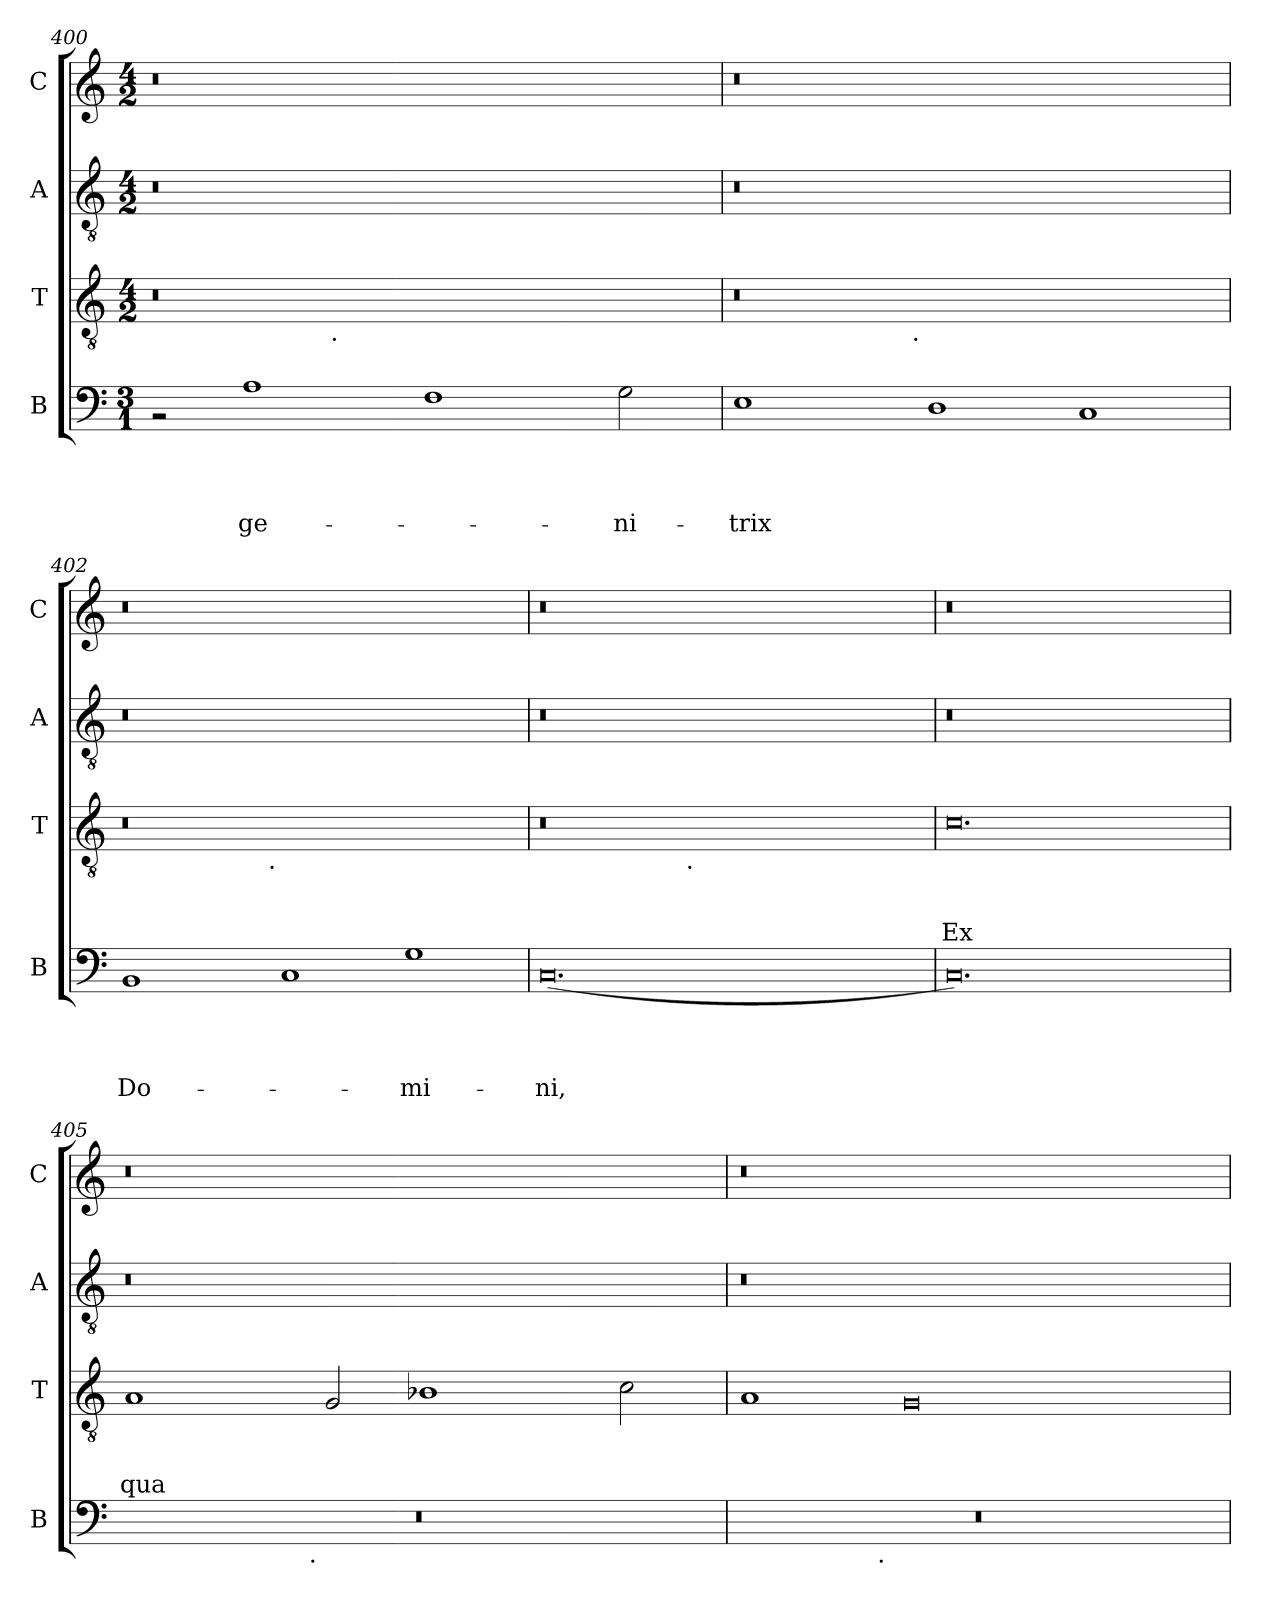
**kern	**text	**text	**text	**text	**kern	**text	**text	**text	**kern	**kern
*part4	*part4	*part4	*part4	*part4	*part3	*part3	*part3	*part3	*part2	*part1
*staff4	*staff4	*staff4	*staff4	*staff4	*staff3	*staff3	*staff3	*staff3	*staff2	*staff1
*I"B	*	*	*	*	*I"T	*	*	*	*I"A	*I"C
*I'B	*	*	*	*	*I'T	*	*	*	*I'A	*I'C
!!LO:LB:g=z
*clefF4	*	*	*	*	*clefGv2	*	*	*	*clefGv2	*clefG2
*k[]	*	*	*	*	*k[]	*	*	*	*k[]	*k[]
*C:	*	*	*	*	*C:	*	*	*	*C:	*C:
*M3/1	*	*	*	*	*M4/2	*	*	*	*M4/2	*M4/2
=400	=400	=400	=400	=400	=400	=400	=400	=400	=400	=400
*	*	*	*	*	*^	*	*	*	*	*
2rBB	.	.	.	.	0r	2ryy	.	.	.	0r	0r
!	!	!	!	!LO:LY:b	!	!	!	!	!	!	!
1A	.	.	.	ge-	.	4...ryy	.	.	.	.	.
!	!	!	!	!	!	!LO:TX:b:t=.	!	!	!	!	!
.	.	.	.	.	.	1ryy	.	.	.	.	.
1F	.	.	.	.	.	.	.	.	.	.	.
.	.	.	.	.	.	1ryy	.	.	.	.	.
.	.	.	.	.	1ryy	.	.	.	.	1ryy	1ryy
!	!	!	!	!LO:LY:b	!	!	!	!	!	!	!
2G\	.	.	.	-ni-	.	.	.	.	.	.	.
.	.	.	.	.	.	32ryy	.	.	.	.	.
=401	=401	=401	=401	=401	=401	=401	=401	=401	=401	=401	=401
!	!	!	!	!LO:LY:b	!	!	!	!	!	!	!
1E	.	.	.	-trix	0r	2ryy	.	.	.	0r	0r
.	.	.	.	.	.	4...ryy	.	.	.	.	.
!	!	!	!	!	!	!LO:TX:b:t=.	!	!	!	!	!
.	.	.	.	.	.	1ryy	.	.	.	.	.
1D	.	.	.	.	.	.	.	.	.	.	.
.	.	.	.	.	.	1ryy	.	.	.	.	.
1C	.	.	.	.	1ryy	.	.	.	.	1ryy	1ryy
.	.	.	.	.	.	32ryy	.	.	.	.	.
=402	=402	=402	=402	=402	=402	=402	=402	=402	=402	=402	=402
!	!	!	!	!LO:LY:b	!	!	!	!	!	!	!
1BB	.	.	.	Do-	0r	2ryy	.	.	.	0r	0r
.	.	.	.	.	.	4...ryy	.	.	.	.	.
!	!	!	!	!	!	!LO:TX:b:t=.	!	!	!	!	!
.	.	.	.	.	.	1ryy	.	.	.	.	.
1C	.	.	.	.	.	.	.	.	.	.	.
.	.	.	.	.	.	1ryy	.	.	.	.	.
!	!	!	!	!LO:LY:b	!	!	!	!	!	!	!
1G	.	.	.	-mi-	1ryy	.	.	.	.	1ryy	1ryy
.	.	.	.	.	.	32ryy	.	.	.	.	.
=403	=403	=403	=403	=403	=403	=403	=403	=403	=403	=403	=403
!	!	!	!	!LO:LY:b	!	!	!	!	!	!	!
(<0.C	.	.	.	-ni,	0r	2ryy	.	.	.	0r	0r
.	.	.	.	.	.	4...ryy	.	.	.	.	.
!	!	!	!	!	!	!LO:TX:b:t=.	!	!	!	!	!
.	.	.	.	.	.	1ryy	.	.	.	.	.
.	.	.	.	.	.	1ryy	.	.	.	.	.
.	.	.	.	.	1ryy	.	.	.	.	1ryy	1ryy
.	.	.	.	.	.	32ryy	.	.	.	.	.
=404	=404	=404	=404	=404	=404	=404	=404	=404	=404	=404	=404
!	!	!	!	!	!	!	!	!	!LO:LY:b	!	!
*	*	*	*	*	*v	*v	*	*	*	*	*
0.C)	.	.	.	.	0.c	.	.	Ex	0r	0r
.	.	.	.	.	.	.	.	.	1ryy	1ryy
=405	=405	=405	=405	=405	=405	=405	=405	=405	=405	=405
!	!	!	!	!	!	!	!	!LO:LY:b	!	!
*^	*	*	*	*	*	*	*	*	*	*
0.r	2ryy	.	.	.	.	1A	.	.	qua	0r	0r
.	4...ryy	.	.	.	.	.	.	.	.	.	.
!	!LO:TX:b:t=.	!	!	!	!	!	!	!	!	!	!
.	1ryy	.	.	.	.	.	.	.	.	.	.
.	.	.	.	.	.	2G/	.	.	.	.	.
.	.	.	.	.	.	1B-X	.	.	.	.	.
.	1ryy	.	.	.	.	.	.	.	.	.	.
.	.	.	.	.	.	.	.	.	.	1ryy	1ryy
.	.	.	.	.	.	2c\	.	.	.	.	.
.	32ryy	.	.	.	.	.	.	.	.	.	.
!!LO:PB:g=z
=406	=406	=406	=406	=406	=406	=406	=406	=406	=406	=406	=406
0.r	2...ryy	.	.	.	.	1A	.	.	.	0r	0r
!	!LO:TX:b:t=.	!	!	!	!	!	!	!	!	!	!
.	1ryy	.	.	.	.	.	.	.	.	.	.
.	.	.	.	.	.	0G	.	.	.	.	.
.	1ryy	.	.	.	.	.	.	.	.	.	.
.	.	.	.	.	.	.	.	.	.	1ryy	1ryy
.	16ryy	.	.	.	.	.	.	.	.	.	.
*v	*v	*	*	*	*	*	*	*	*	*	*
=	=	=	=	=	=	=	=	=	=	=
*-	*-	*-	*-	*-	*-	*-	*-	*-	*-	*-
